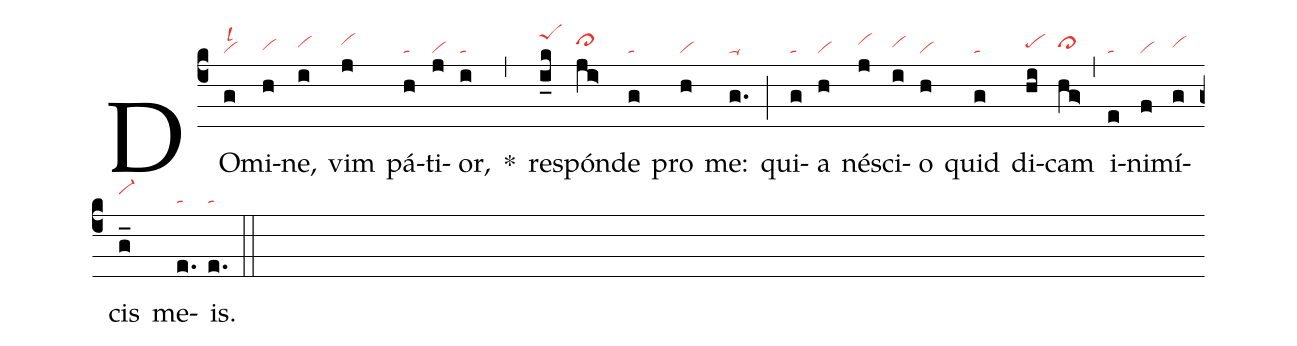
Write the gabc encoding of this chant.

nabc-lines: 1;
%%
(c4)
DO(g|vilsl2)mi(h|vihg)ne,(i|vihh) vim(j|vihi) pá(h|ta)ti(j|vi)or,(i|ta) *(,)
re(i_k|peShk)spón(ji>|cl>hi)de(g|ta) pro(h|vi) me:(g.|ta-) (;)
qui(g|ta)a(h|vi) né(j|vihi)sci(i|vihh)o(h|vi) quid(g|ta) di(hi|pehh)cam(hg>|cl>hh) (,)
i(e|ta)ni(f|vi)mí(g|vihh)cis(g_|vi-hi) me(e.|ta)is.(e.|ta) (::)
